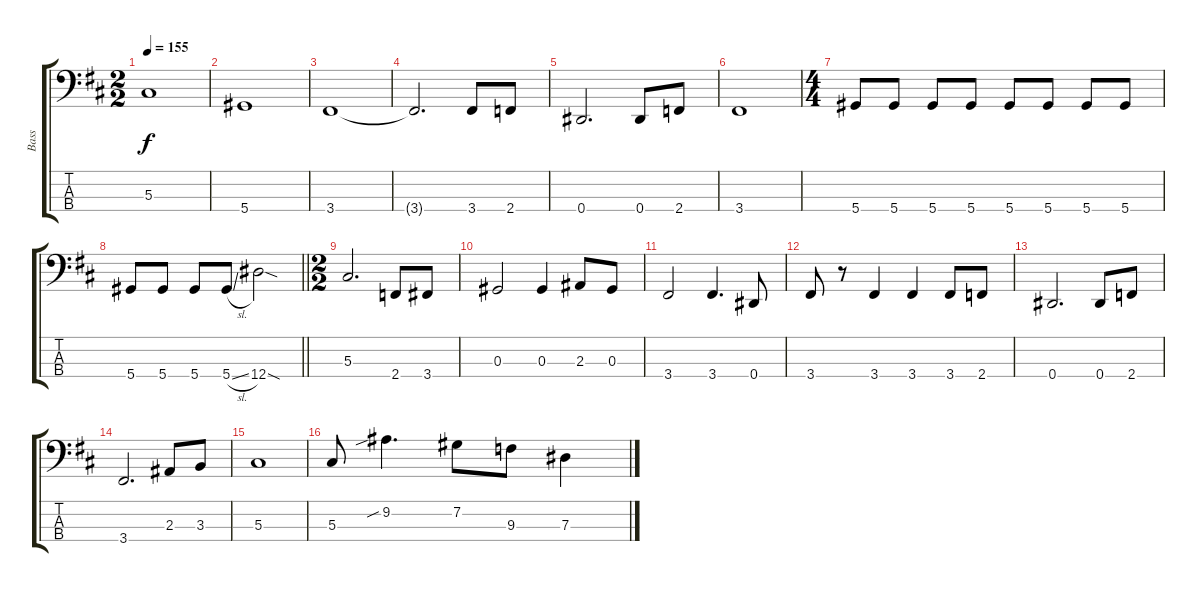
\track ("Bass" "Bass") {instrument electricbassfinger}
\staff {score tabs}
\tuning (Gb2 Db2 Ab1 Eb1) {hide}
\ts (2 2)
\tempo 155
\clef f4
\ks d
5.3.1{dy f instrument electricbassfinger} |
5.4.1 |
3.4.1 |
3.4{t}.2{d} 3.4.8 2.4.8 |
0.4.2{d} 0.4.8 2.4.8 |
3.4.1 |
\ts (4 4)
5.4.8 5.4.8 5.4.8 5.4.8 5.4.8 5.4.8 5.4.8 5.4.8 |
\barLineRight lightlight
5.4.8 5.4.8 5.4.8 5.4{sl}.8 12.4{sod}.2 |
\ts (2 2)
5.3.2{d} 2.4.8 3.4.8 |
0.3.2 0.3.4 2.3.8 0.3.8 |
3.4.2 3.4.4{d} 0.4.8 |
3.4.8 r.8 3.4.4 3.4.4 3.4.8 2.4.8 |
0.4.2{d} 0.4.8 2.4.8 |
3.4.2{d} 2.3.8 3.3.8 |
5.3.1 |
5.3.8 9.2{sib}.4{d} 7.2.8 9.3.8 7.3.4
